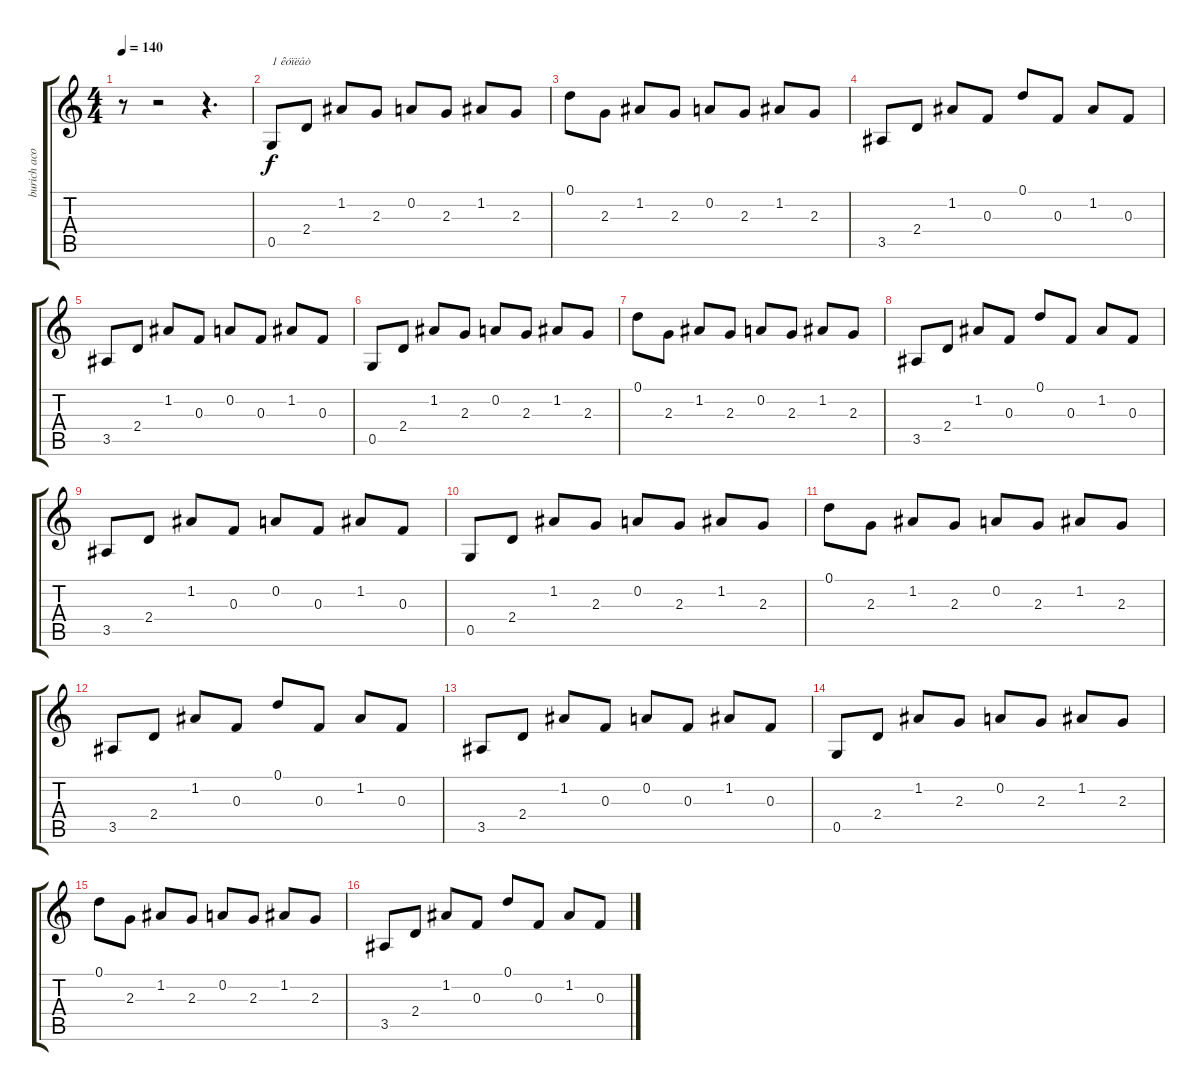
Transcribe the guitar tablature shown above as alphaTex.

\track ("burich acoustic" "burich aco") {instrument acousticguitarsteel}
\staff {score tabs}
\tuning (D4 A3 F3 C3 G2 D2) {hide}
\ts (4 4)
\tempo 140
\clef g2
\ks c
r.8{dy f} r.2 r.4{d} |
0.5.8{txt "1 êóïëåò"} 2.4.8 1.2.8 2.3.8 0.2.8 2.3.8 1.2.8 2.3.8 |
0.1.8 2.3.8 1.2.8 2.3.8 0.2.8 2.3.8 1.2.8 2.3.8 |
3.5.8 2.4.8 1.2.8 0.3.8 0.1.8 0.3.8 1.2.8 0.3.8 |
3.5.8 2.4.8 1.2.8 0.3.8 0.2.8 0.3.8 1.2.8 0.3.8 |
0.5.8 2.4.8 1.2.8 2.3.8 0.2.8 2.3.8 1.2.8 2.3.8 |
0.1.8 2.3.8 1.2.8 2.3.8 0.2.8 2.3.8 1.2.8 2.3.8 |
3.5.8 2.4.8 1.2.8 0.3.8 0.1.8 0.3.8 1.2.8 0.3.8 |
3.5.8 2.4.8 1.2.8 0.3.8 0.2.8 0.3.8 1.2.8 0.3.8 |
0.5.8 2.4.8 1.2.8 2.3.8 0.2.8 2.3.8 1.2.8 2.3.8 |
0.1.8 2.3.8 1.2.8 2.3.8 0.2.8 2.3.8 1.2.8 2.3.8 |
3.5.8 2.4.8 1.2.8 0.3.8 0.1.8 0.3.8 1.2.8 0.3.8 |
3.5.8 2.4.8 1.2.8 0.3.8 0.2.8 0.3.8 1.2.8 0.3.8 |
0.5.8 2.4.8 1.2.8 2.3.8 0.2.8 2.3.8 1.2.8 2.3.8 |
0.1.8 2.3.8 1.2.8 2.3.8 0.2.8 2.3.8 1.2.8 2.3.8 |
3.5.8 2.4.8 1.2.8 0.3.8 0.1.8 0.3.8 1.2.8 0.3.8
